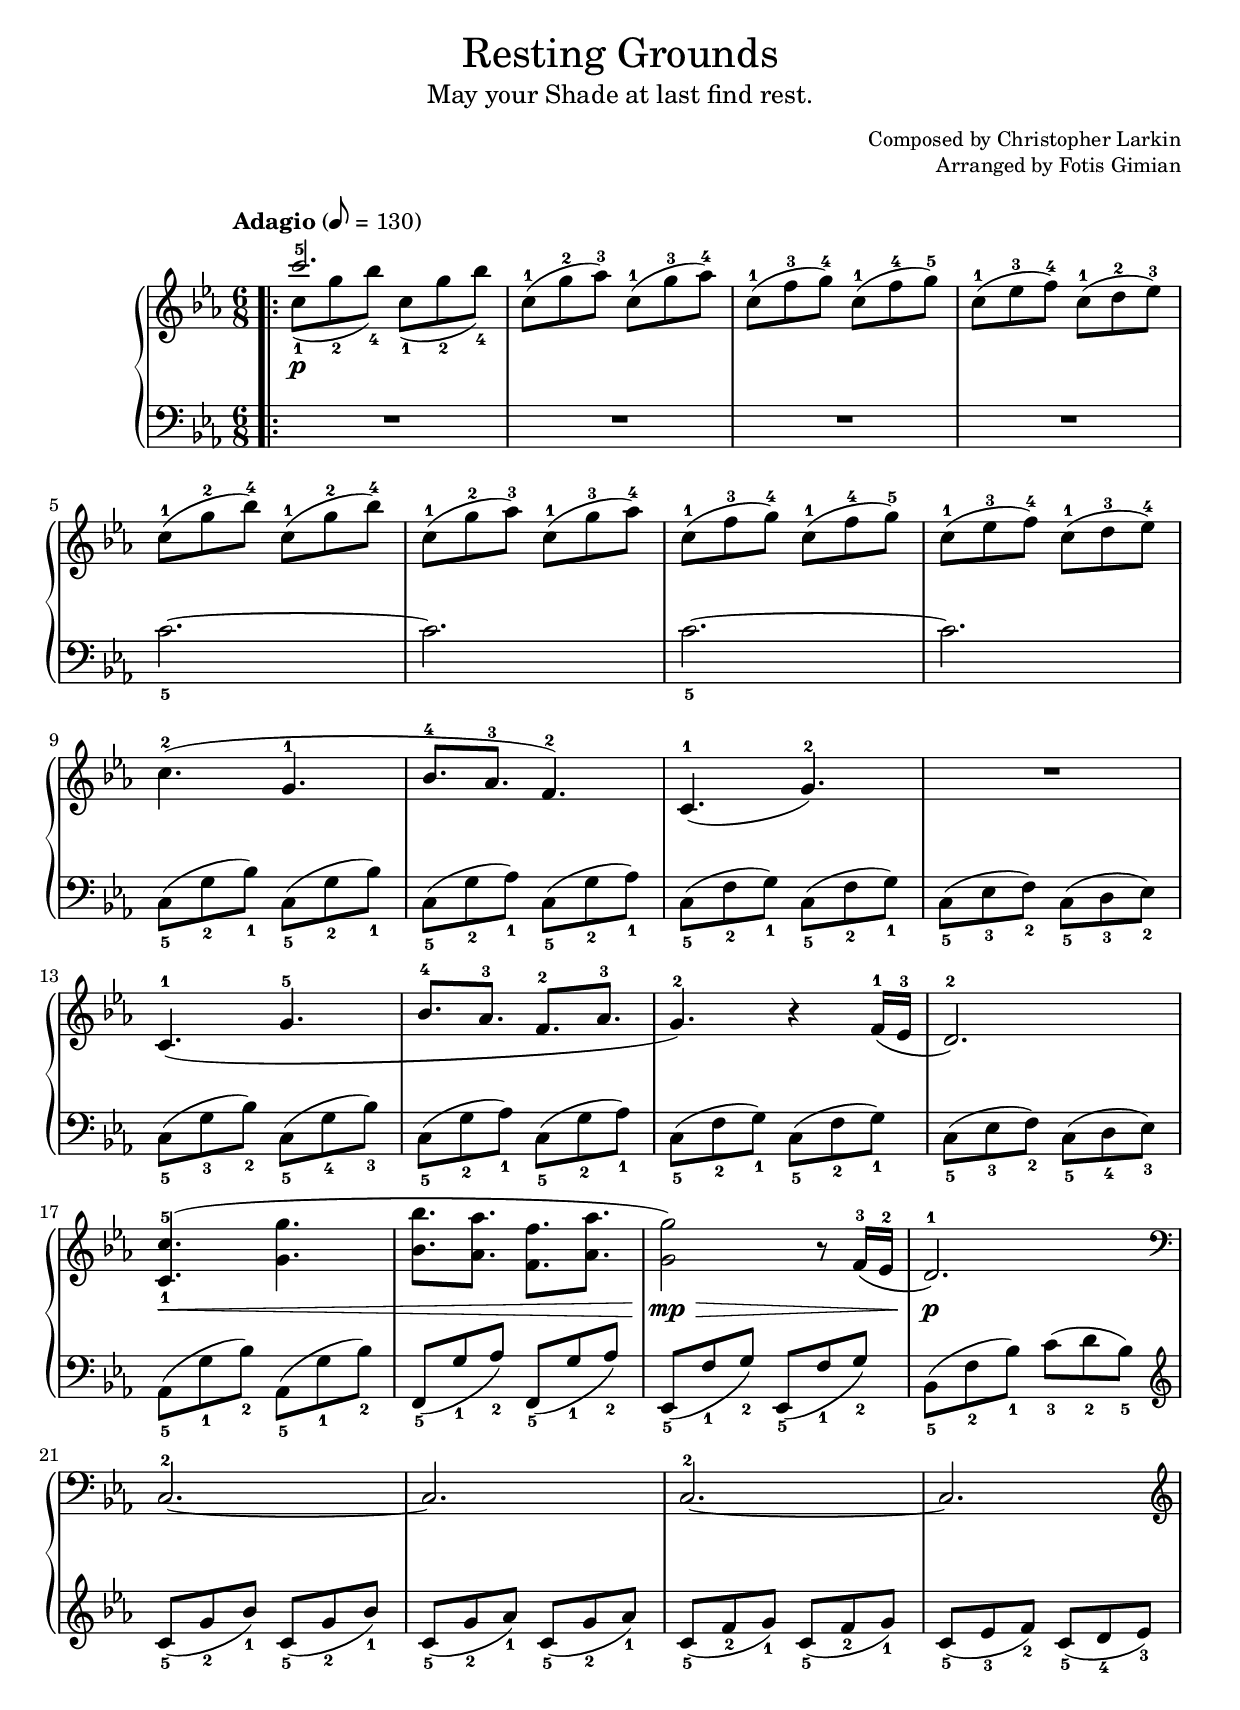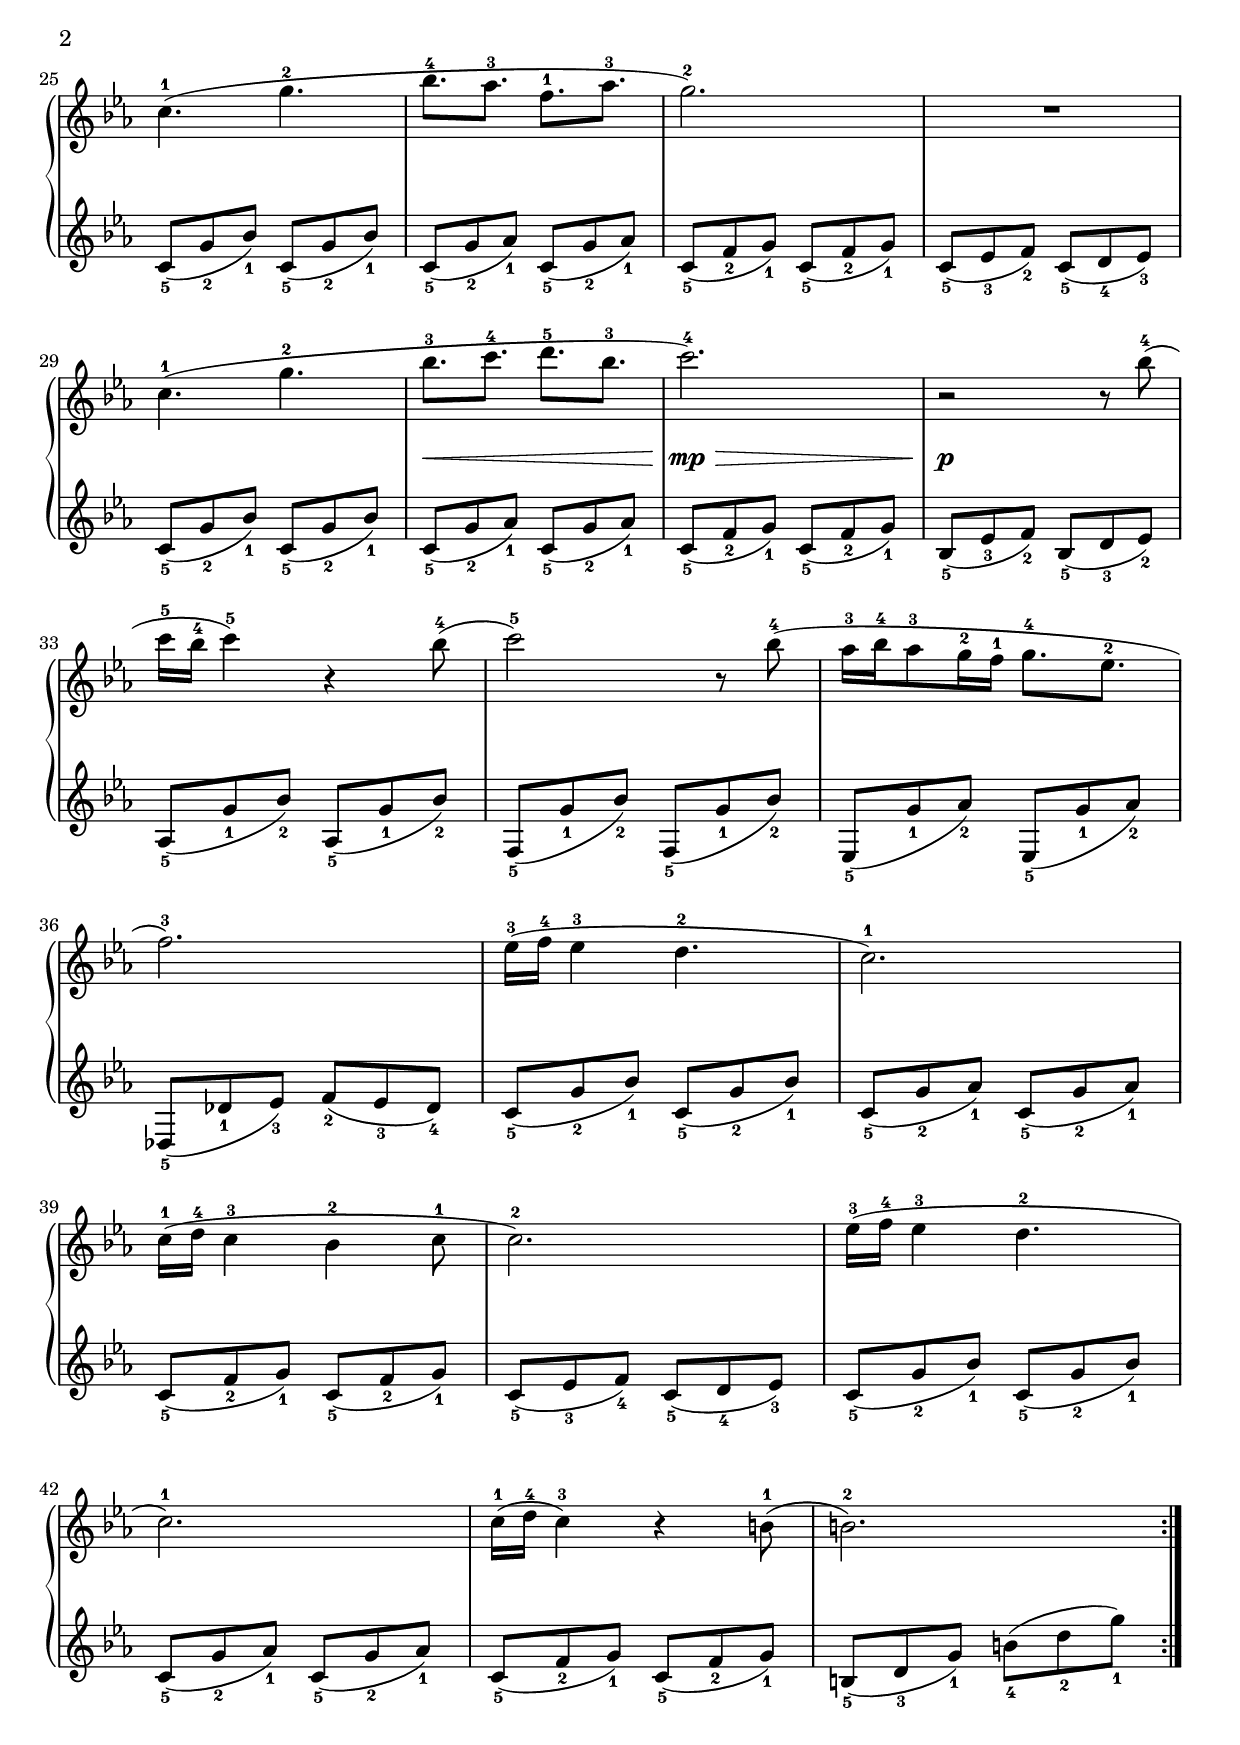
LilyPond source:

\version "2.22.1"
\language "english"

\header {
  title = "Resting Grounds"
  subtitle = "May your Shade at last find rest."
  composer = "Christopher Larkin"
  arranger = "Fotis Gimian"
}

global = {
  \key c \minor
  \time 6/8
  \tempo "Adagio" 8 = 130
}

right = \relative c'' {
  \global
  \bar ".|:"
  << { c'2.-5 } \\ { c,8-1 (g'-2 bf-4) c,-1 (g'-2 bf-4) } >>
  c,8-1 (g'-2 af-3) c,-1 (g'-3 af-4)
  c,8-1 (f-3 g-4) c,-1 (f-4 g-5)
  c,8-1 (ef-3 f-4) c-1 (d-2 ef-3)
  c8-1 (g'-2 bf-4) c,-1 (g'-2 bf-4)
  c,8-1 (g'-2 af-3) c,-1 (g'-3 af-4)
  c,8-1 (f-3 g-4) c,-1 (f-4 g-5)
  c,8-1 (ef-3 f-4) c-1 (d-3 ef-4)
  c4.-2 (g-1
  bf8.-4 af-3 f4.-2)
  c4.-1 (g'-2)
  R2.
  c,4.-1 (g'-5
  bf8.-4 af-3 f-2 af-3
  g4.-2) r4 f16-1 (ef-3
  d2.-2)
  <c-1 c'-5>4. (<g' g'>
  <bf bf'>8. <af af'> <f f'> <af af'>
  <g g'>2) r8 f16-3 (ef-2
  d2.-1)
  \clef bass c,-2 ~ c
  c-2 ~ c
  \clef treble c''4.-1 (g'-2
  bf8.-4 af-3 f-1 af-3
  g2.-2)
  R2.
  c,4.-1 (g'-2
  bf8.-3 c-4 d-5 bf-3
  c2.-4)
  r2 r8 bf-4
  (c16-5 bf-4 c4-5) r4 bf8-4
  (c2-5) r8 bf-4
  (af16-3 bf-4 af8-3 g16-2 f-1 g8.-4 ef-2
  f2.-3)
  ef16-3 (f-4 ef4-3 d4.-2
  c2.-1)
  c16-1 (d-4 c4-3 bf-2 c8-1
  c2.-2)
  ef16-3 (f-4 ef4-3 d4.-2
  c2.-1)
  c16-1 (d-4 c4-3) r4 b8-1
  (b2.-2)
  \bar ":|."
}

left = \relative c' {
  \global
  \clef bass
  R2.*4
  c2._5 ~ c
  c2._5 ~ c
  c,8_5 (g'_2 bf_1) c,_5 (g'_2 bf_1)
  c,8_5 (g'_2 af_1) c,_5 (g'_2 af_1)
  c,8_5 (f_2 g_1) c,_5 (f_2 g_1)
  c,8_5 (ef_3 f_2) c_5 (d_3 ef_2)
  c8_5 (g'_3 bf_2) c,_5 (g'_4 bf_3)
  c,8_5 (g'_2 af_1) c,_5 (g'_2 af_1)
  c,8_5 (f_2 g_1) c,_5 (f_2 g_1)
  c,8_5 (ef_3 f_2) c_5 (d_4 ef_3)
  af,8_5 (g'_1 bf_2) af,_5 (g'_1 bf_2)
  f,8_5 (g'_1 af_2) f,_5 (g'_1 af_2)
  ef,8_5 (f'_1 g_2) ef,_5 (f'_1 g_2)
  bf,8_5 (f'_2 bf_1) c_3 (d_2 bf_5)
  \clef treble c_5 (g'_2 bf_1) c,_5 (g'_2 bf_1)
  c,_5 (g'_2 af_1) c,_5 (g'_2 af_1)
  c,_5 (f_2 g_1) c,_5 (f_2 g_1)
  c,_5 (ef_3 f_2) c_5 (d_4 ef_3)
  c_5 (g'_2 bf_1) c,_5 (g'_2 bf_1)
  c,_5 (g'_2 af_1) c,_5 (g'_2 af_1)
  c,_5 (f_2 g_1) c,_5 (f_2 g_1)
  c,_5 (ef_3 f_2) c_5 (d_4 ef_3)
  c_5 (g'_2 bf_1) c,_5 (g'_2 bf_1)
  c,_5 (g'_2 af_1) c,_5 (g'_2 af_1)
  c,_5 (f_2 g_1) c,_5 (f_2 g_1)
  bf,_5 (ef_3 f_2) bf,_5 (d_3 ef_2)
  af,_5 (g'_1 bf_2) af,_5 (g'_1 bf_2)
  f,_5 (g'_1 bf_2) f,_5 (g'_1 bf_2)
  ef,,_5 (g'_1 af_2) ef,_5 (g'_1 af_2)
  df,,_5 (df'_1 ef_3) f_2 (ef_3 df_4)
  c_5 (g'_2 bf_1) c,_5 (g'_2 bf_1)
  c,_5 (g'_2 af_1) c,_5 (g'_2 af_1)
  c,_5 (f_2 g_1) c,_5 (f_2 g_1)
  c,_5 (ef_3 f_4) c_5 (d_4 ef_3)
  c_5 (g'_2 bf_1) c,_5 (g'_2 bf_1)
  c,_5 (g'_2 af_1) c,_5 (g'_2 af_1)
  c,_5 (f_2 g_1) c,_5 (f_2 g_1)
  b,_5 (d_3 g_1) b_4 (d_2 g_1)
}

dynamics = {
  s2.*16\p
  s2.*2\<
  s2.\!\mp\>
  s2.*10\!\p
  s2.*1\<
  s2.*1\!\mp\>
  s2.*13\!\p
}

pages = 2
systems = 12
staffDistance = #11.5

\header {
  % Remove default LilyPond tagline.
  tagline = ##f
}

\book {
  \paper {
    % Configure score pages and system spacing.
    page-count = \pages
    system-count = \systems

    % Fill the score to the bottom of the page.
    ragged-last-bottom = ##f

    % Customise the header style.
    bookTitleMarkup = \markup {
      \vspace #2
      \column {
        % Space between the title and subtitle.
        \override #'(baseline-skip . 3.5)
        \column {
          \fill-line {
            \huge \larger \larger \larger
            \fromproperty #'header:title
          }
          \fill-line {
            \large \fromproperty #'header:subtitle
          }
        }
        \vspace #0.7
        % Space between the composer and arranger.
        \override #'(baseline-skip . 2.5)
        \column {
          \fill-line {
            \null
            \smaller \concat { "Composed by " \fromproperty #'header:composer }
          }
          \fill-line {
            \null
            \smaller \concat { "Arranged by " \fromproperty #'header:arranger }
          }
        }
        \vspace #0.5
      }
    }
  }

  \score {
    \layout {
      % Set the minimum distance between staffs within a system.
      \context {
        \Score
        \override StaffGrouper.staff-staff-spacing.minimum-distance = \staffDistance
      }

      % Increase the space below the tempo marking.
      \override Score.MetronomeMark.padding = #5

      % Ensure that octave lines show the va characters.
      \set Staff.ottavationMarkups = #ottavation-ordinals
    }

    \new PianoStaff <<
      \new Staff \right
      \new Dynamics \dynamics
      \new Staff \left
    >>

    \midi {
      % Ensure a MIDI file is exported.
    }
  }
}

